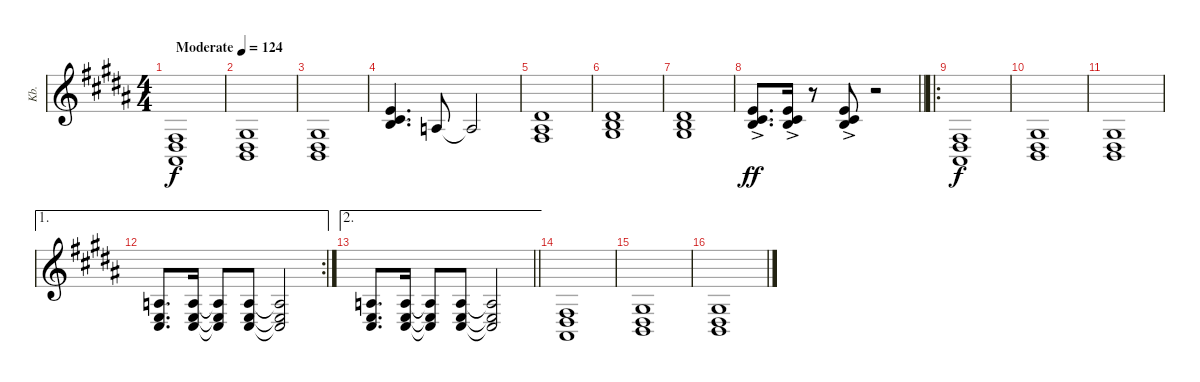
\track ("Kb." "Kb.") {instrument percussiveorgan}
\staff {score}
\tuning (E4 B3 G3 D3 A2 E2 B1) {hide}
\ts (4 4)
\tempo (124 "Moderate")
\clef g2
\ks b
(4.4 6.5 6.6).1{dy f instrument percussiveorgan} |
(1.3 1.4 2.5).1 |
(1.3 1.4 2.5).1 |
(0.1 0.2 6.3).4{d bd 240} 2.3.8 2.3{t}.2 |
(4.2 3.3 4.4).1 |
(4.2 4.3 6.4).1 |
(0.2 1.3 13.4).1 |
\barLineRight lightlight
(0.1{ac} 2.2{ac} 4.3{ac}).8{d dy ff} (0.1{ac} 0.2{ac} 6.3{ac}).16 r.8 (0.1{ac} 2.2{ac} 4.3{ac}).8 r.2 |
\ro
(4.4 6.5 6.6).1{dy f} |
(1.3 1.4 2.5).1 |
(1.3 1.4 2.5).1 |
\ae 1
\rc 2
(2.3 2.4 4.5).8{d} (2.3 2.4 4.5).16 (2.3{t} 2.4{t} 4.5{t}).8 (2.3 2.4 4.5).8 (2.3{t} 2.4{t} 4.5{t}).2 |
\ae 2
\barLineRight lightlight
(2.3 2.4 4.5).8{d} (2.3 2.4 4.5).16 (2.3{t} 2.4{t} 4.5{t}).8 (2.3 2.4 4.5).8 (2.3{t} 2.4{t} 4.5{t}).2 |
(1.4 9.5 6.6).1 |
(1.3 1.4 2.5).1 |
(1.3 1.4 2.5).1
